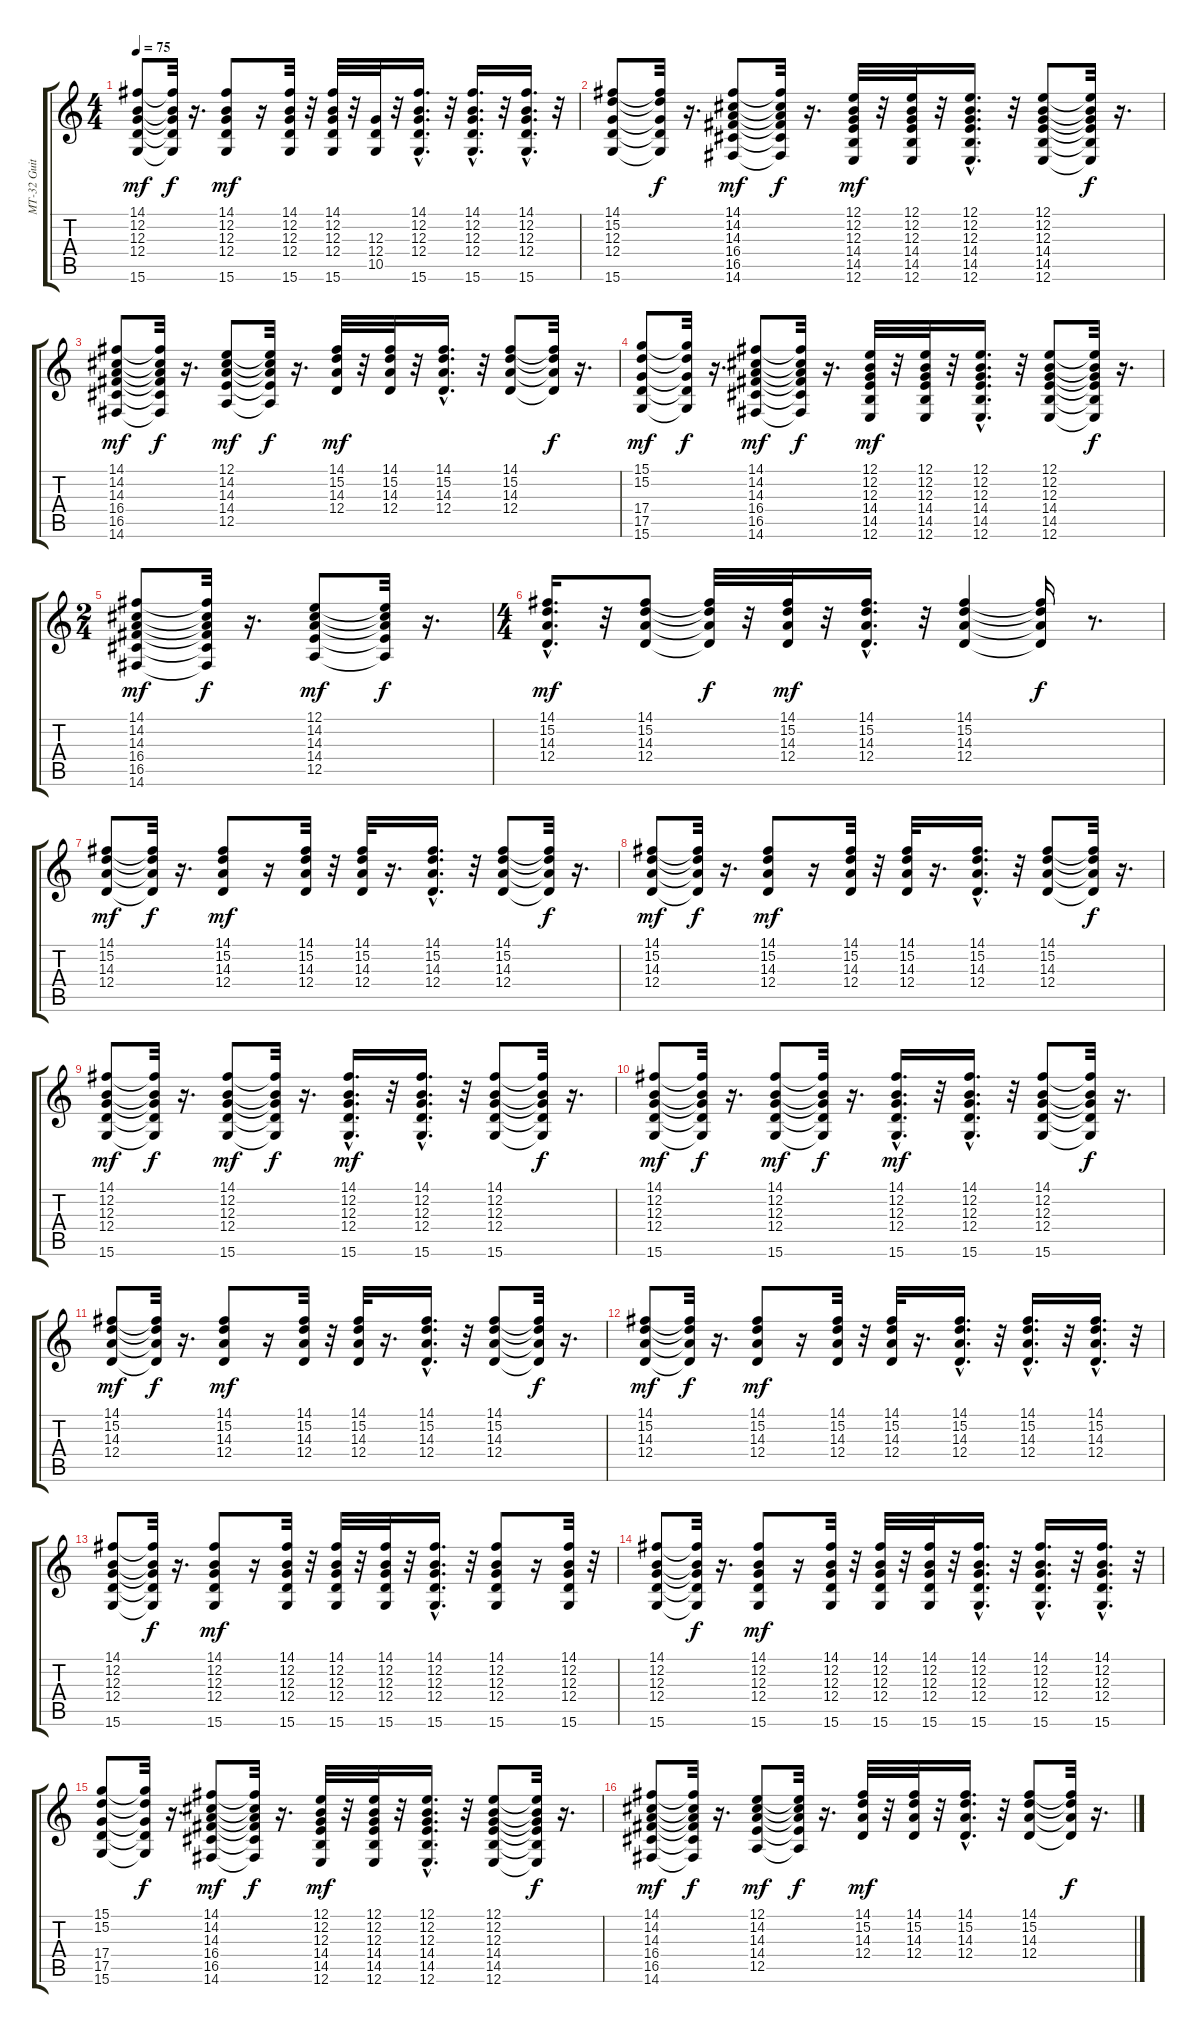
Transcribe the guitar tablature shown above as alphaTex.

\track ("MT-32 Guitar 2" "MT-32 Guit") {instrument frenchhorn}
\staff {score tabs}
\tuning (E4 B3 G3 D3 A2 E2) {hide}
\ts (4 4)
\tempo 75
\clef g2
\ks c
(14.1 12.2 12.3 12.4 15.6).8{dy mf} (14.1{t} 12.2{t} 12.3{t} 12.4{t} 15.6{t}).32{dy f} r.16{d} (14.1 12.2 12.3 12.4 15.6).8{dy mf} r.16 (14.1 12.2 12.3 12.4 15.6).32 r.32 (14.1 12.2 12.3 12.4 15.6).32 r.32 (12.3 12.4 10.5).32 r.32 (14.1{hac} 12.2{hac} 12.3{hac} 12.4{hac} 15.6{hac}).16{d} r.32 (14.1{hac} 12.2{hac} 12.3{hac} 12.4{hac} 15.6{hac}).16{d} r.32 (14.1{hac} 12.2{hac} 12.3{hac} 12.4{hac} 15.6{hac}).16{d} r.32 |
(14.1 15.2 12.3 12.4 15.6).8 (14.1{t} 15.2{t} 12.3{t} 12.4{t} 15.6{t}).32{dy f} r.16{d} (14.1 14.2 14.3 16.4 16.5 14.6).8{dy mf} (14.1{t} 14.2{t} 14.3{t} 16.4{t} 16.5{t} 14.6{t}).32{dy f} r.16{d} (12.1 12.2 12.3 14.4 14.5 12.6).32{dy mf} r.32 (12.1 12.2 12.3 14.4 14.5 12.6).32 r.32 (12.1{hac} 12.2{hac} 12.3{hac} 14.4{hac} 14.5{hac} 12.6{hac}).16{d} r.32 (12.1 12.2 12.3 14.4 14.5 12.6).8 (12.1{t} 12.2{t} 12.3{t} 14.4{t} 14.5{t} 12.6{t}).32{dy f} r.16{d} |
(14.1 14.2 14.3 16.4 16.5 14.6).8{dy mf} (14.1{t} 14.2{t} 14.3{t} 16.4{t} 16.5{t} 14.6{t}).32{dy f} r.16{d} (12.1 14.2 14.3 14.4 12.5).8{dy mf} (12.1{t} 14.2{t} 14.3{t} 14.4{t} 12.5{t}).32{dy f} r.16{d} (14.1 15.2 14.3 12.4).32{dy mf} r.32 (14.1 15.2 14.3 12.4).32 r.32 (14.1{hac} 15.2{hac} 14.3{hac} 12.4{hac}).16{d} r.32 (14.1 15.2 14.3 12.4).8 (14.1{t} 15.2{t} 14.3{t} 12.4{t}).32{dy f} r.16{d} |
(15.1 15.2 17.4 17.5 15.6).8{dy mf} (15.1{t} 15.2{t} 17.4{t} 17.5{t} 15.6{t}).32{dy f} r.16{d} (14.1 14.2 14.3 16.4 16.5 14.6).8{dy mf} (14.1{t} 14.2{t} 14.3{t} 16.4{t} 16.5{t} 14.6{t}).32{dy f} r.16{d} (12.1 12.2 12.3 14.4 14.5 12.6).32{dy mf} r.32 (12.1 12.2 12.3 14.4 14.5 12.6).32 r.32 (12.1{hac} 12.2{hac} 12.3{hac} 14.4{hac} 14.5{hac} 12.6{hac}).16{d} r.32 (12.1 12.2 12.3 14.4 14.5 12.6).8 (12.1{t} 12.2{t} 12.3{t} 14.4{t} 14.5{t} 12.6{t}).32{dy f} r.16{d} |
\ts (2 4)
(14.1 14.2 14.3 16.4 16.5 14.6).8{dy mf} (14.1{t} 14.2{t} 14.3{t} 16.4{t} 16.5{t} 14.6{t}).32{dy f} r.16{d} (12.1 14.2 14.3 14.4 12.5).8{dy mf} (12.1{t} 14.2{t} 14.3{t} 14.4{t} 12.5{t}).32{dy f} r.16{d} |
\ts (4 4)
(14.1{hac} 15.2{hac} 14.3{hac} 12.4{hac}).16{d dy mf} r.32 (14.1 15.2 14.3 12.4).8 (14.1{t} 15.2{t} 14.3{t} 12.4{t}).32{dy f} r.32 (14.1 15.2 14.3 12.4).32{dy mf} r.32 (14.1{hac} 15.2{hac} 14.3{hac} 12.4{hac}).16{d} r.32 (14.1 15.2 14.3 12.4).4 (14.1{t} 15.2{t} 14.3{t} 12.4{t}).16{dy f} r.8{d} |
(14.1 15.2 14.3 12.4).8{dy mf} (14.1{t} 15.2{t} 14.3{t} 12.4{t}).32{dy f} r.16{d} (14.1 15.2 14.3 12.4).8{dy mf} r.16 (14.1 15.2 14.3 12.4).32 r.32 (14.1 15.2 14.3 12.4).32 r.16{d} (14.1{hac} 15.2{hac} 14.3{hac} 12.4{hac}).16{d} r.32 (14.1 15.2 14.3 12.4).8 (14.1{t} 15.2{t} 14.3{t} 12.4{t}).32{dy f} r.16{d} |
(14.1 15.2 14.3 12.4).8{dy mf} (14.1{t} 15.2{t} 14.3{t} 12.4{t}).32{dy f} r.16{d} (14.1 15.2 14.3 12.4).8{dy mf} r.16 (14.1 15.2 14.3 12.4).32 r.32 (14.1 15.2 14.3 12.4).32 r.16{d} (14.1{hac} 15.2{hac} 14.3{hac} 12.4{hac}).16{d} r.32 (14.1 15.2 14.3 12.4).8 (14.1{t} 15.2{t} 14.3{t} 12.4{t}).32{dy f} r.16{d} |
(14.1 12.2 12.3 12.4 15.6).8{dy mf} (14.1{t} 12.2{t} 12.3{t} 12.4{t} 15.6{t}).32{dy f} r.16{d} (14.1 12.2 12.3 12.4 15.6).8{dy mf} (14.1{t} 12.2{t} 12.3{t} 12.4{t} 15.6{t}).32{dy f} r.16{d} (14.1{hac} 12.2{hac} 12.3{hac} 12.4{hac} 15.6{hac}).16{d dy mf} r.32 (14.1{hac} 12.2{hac} 12.3{hac} 12.4{hac} 15.6{hac}).16{d} r.32 (14.1 12.2 12.3 12.4 15.6).8 (14.1{t} 12.2{t} 12.3{t} 12.4{t} 15.6{t}).32{dy f} r.16{d} |
(14.1 12.2 12.3 12.4 15.6).8{dy mf} (14.1{t} 12.2{t} 12.3{t} 12.4{t} 15.6{t}).32{dy f} r.16{d} (14.1 12.2 12.3 12.4 15.6).8{dy mf} (14.1{t} 12.2{t} 12.3{t} 12.4{t} 15.6{t}).32{dy f} r.16{d} (14.1{hac} 12.2{hac} 12.3{hac} 12.4{hac} 15.6{hac}).16{d dy mf} r.32 (14.1{hac} 12.2{hac} 12.3{hac} 12.4{hac} 15.6{hac}).16{d} r.32 (14.1 12.2 12.3 12.4 15.6).8 (14.1{t} 12.2{t} 12.3{t} 12.4{t} 15.6{t}).32{dy f} r.16{d} |
(14.1 15.2 14.3 12.4).8{dy mf} (14.1{t} 15.2{t} 14.3{t} 12.4{t}).32{dy f} r.16{d} (14.1 15.2 14.3 12.4).8{dy mf} r.16 (14.1 15.2 14.3 12.4).32 r.32 (14.1 15.2 14.3 12.4).32 r.16{d} (14.1{hac} 15.2{hac} 14.3{hac} 12.4{hac}).16{d} r.32 (14.1 15.2 14.3 12.4).8 (14.1{t} 15.2{t} 14.3{t} 12.4{t}).32{dy f} r.16{d} |
(14.1 15.2 14.3 12.4).8{dy mf} (14.1{t} 15.2{t} 14.3{t} 12.4{t}).32{dy f} r.16{d} (14.1 15.2 14.3 12.4).8{dy mf} r.16 (14.1 15.2 14.3 12.4).32 r.32 (14.1 15.2 14.3 12.4).32 r.16{d} (14.1{hac} 15.2{hac} 14.3{hac} 12.4{hac}).16{d} r.32 (14.1{hac} 15.2{hac} 14.3{hac} 12.4{hac}).16{d} r.32 (14.1{hac} 15.2{hac} 14.3{hac} 12.4{hac}).16{d} r.32 |
(14.1 12.2 12.3 12.4 15.6).8 (14.1{t} 12.2{t} 12.3{t} 12.4{t} 15.6{t}).32{dy f} r.16{d} (14.1 12.2 12.3 12.4 15.6).8{dy mf} r.16 (14.1 12.2 12.3 12.4 15.6).32 r.32 (14.1 12.2 12.3 12.4 15.6).32 r.32 (14.1 12.2 12.3 12.4 15.6).32 r.32 (14.1{hac} 12.2{hac} 12.3{hac} 12.4{hac} 15.6{hac}).16{d} r.32 (14.1 12.2 12.3 12.4 15.6).8 r.16 (14.1 12.2 12.3 12.4 15.6).32 r.32 |
(14.1 12.2 12.3 12.4 15.6).8 (14.1{t} 12.2{t} 12.3{t} 12.4{t} 15.6{t}).32{dy f} r.16{d} (14.1 12.2 12.3 12.4 15.6).8{dy mf} r.16 (14.1 12.2 12.3 12.4 15.6).32 r.32 (14.1 12.2 12.3 12.4 15.6).32 r.32 (14.1 12.2 12.3 12.4 15.6).32 r.32 (14.1{hac} 12.2{hac} 12.3{hac} 12.4{hac} 15.6{hac}).16{d} r.32 (14.1{hac} 12.2{hac} 12.3{hac} 12.4{hac} 15.6{hac}).16{d} r.32 (14.1{hac} 12.2{hac} 12.3{hac} 12.4{hac} 15.6{hac}).16{d} r.32 |
(15.1 15.2 17.4 17.5 15.6).8 (15.1{t} 15.2{t} 17.4{t} 17.5{t} 15.6{t}).32{dy f} r.16{d} (14.1 14.2 14.3 16.4 16.5 14.6).8{dy mf} (14.1{t} 14.2{t} 14.3{t} 16.4{t} 16.5{t} 14.6{t}).32{dy f} r.16{d} (12.1 12.2 12.3 14.4 14.5 12.6).32{dy mf} r.32 (12.1 12.2 12.3 14.4 14.5 12.6).32 r.32 (12.1{hac} 12.2{hac} 12.3{hac} 14.4{hac} 14.5{hac} 12.6{hac}).16{d} r.32 (12.1 12.2 12.3 14.4 14.5 12.6).8 (12.1{t} 12.2{t} 12.3{t} 14.4{t} 14.5{t} 12.6{t}).32{dy f} r.16{d} |
(14.1 14.2 14.3 16.4 16.5 14.6).8{dy mf} (14.1{t} 14.2{t} 14.3{t} 16.4{t} 16.5{t} 14.6{t}).32{dy f} r.16{d} (12.1 14.2 14.3 14.4 12.5).8{dy mf} (12.1{t} 14.2{t} 14.3{t} 14.4{t} 12.5{t}).32{dy f} r.16{d} (14.1 15.2 14.3 12.4).32{dy mf} r.32 (14.1 15.2 14.3 12.4).32 r.32 (14.1{hac} 15.2{hac} 14.3{hac} 12.4{hac}).16{d} r.32 (14.1 15.2 14.3 12.4).8 (14.1{t} 15.2{t} 14.3{t} 12.4{t}).32{dy f} r.16{d}
